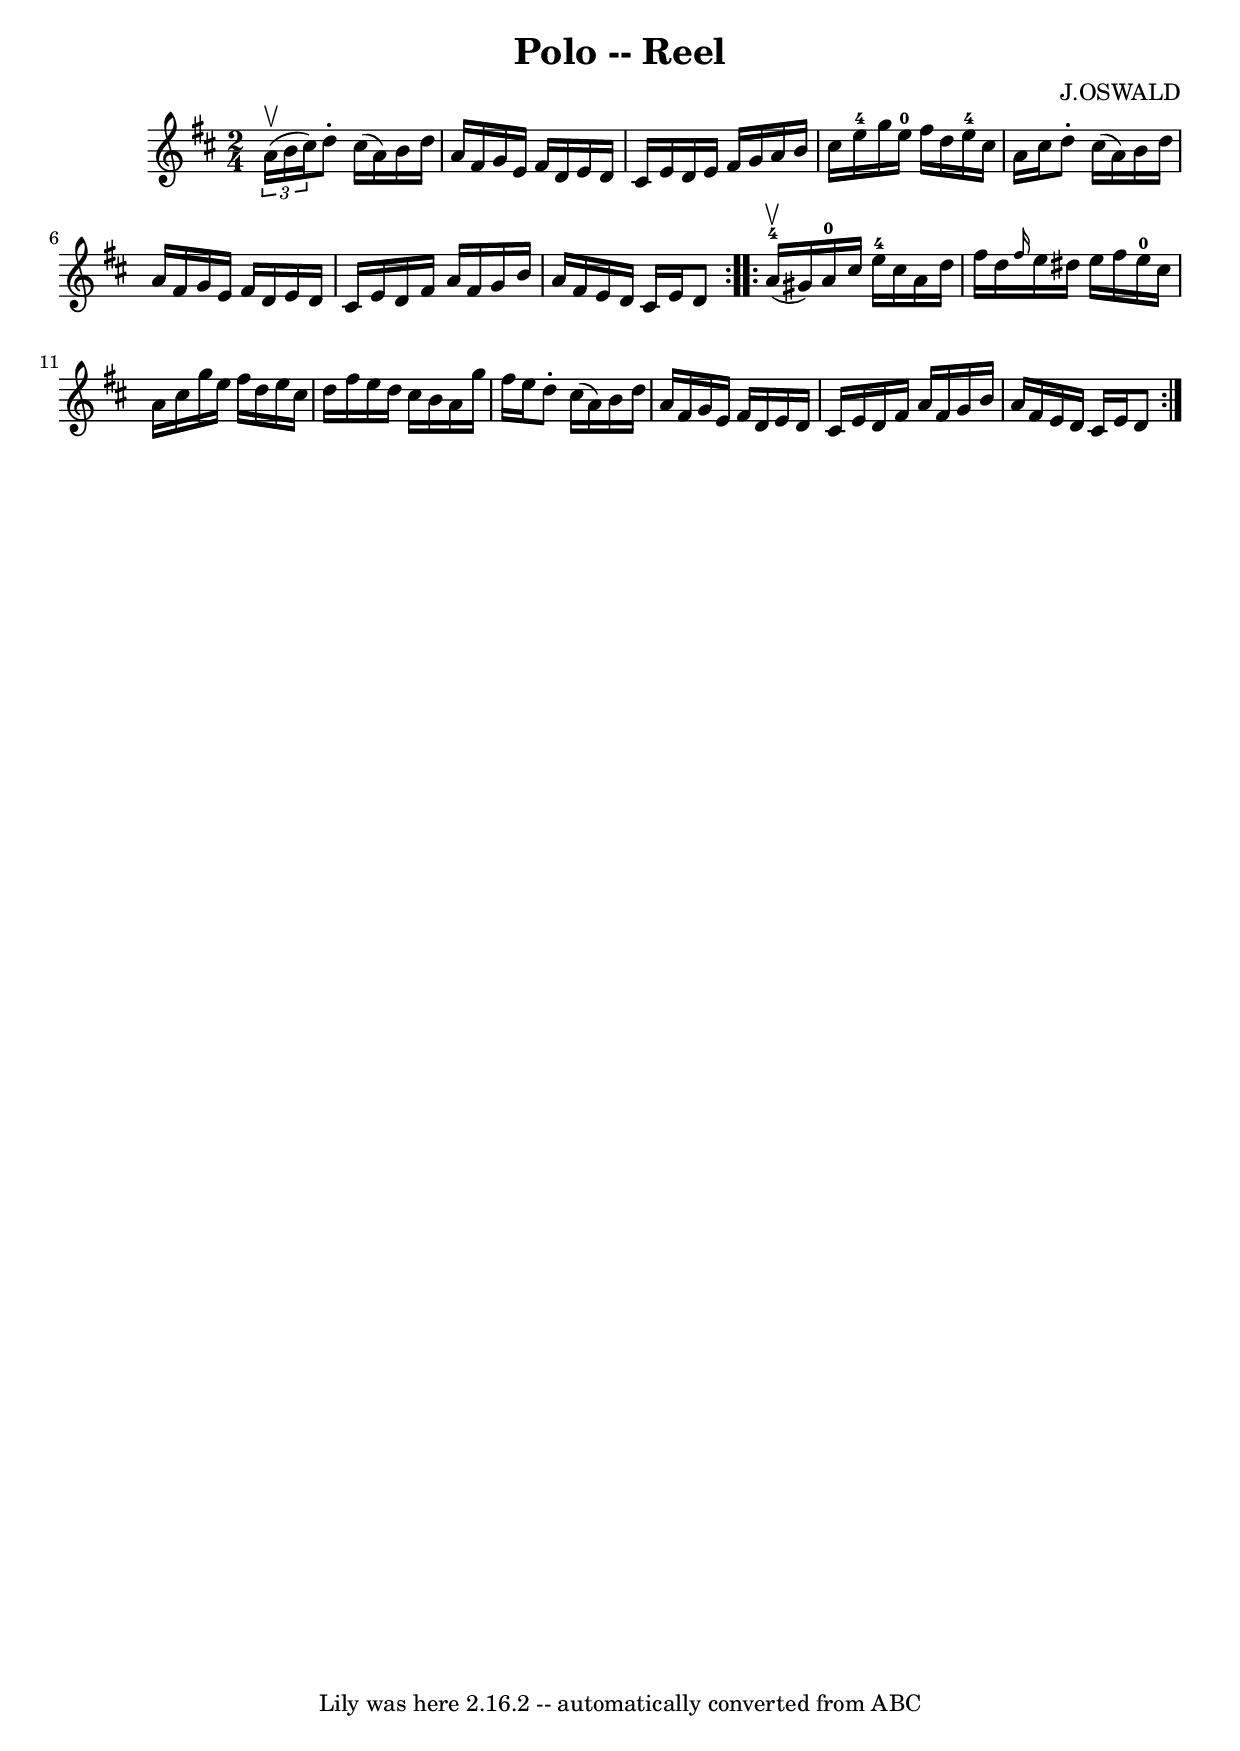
\version "2.16.2"
\include "Mammoth.ily"
\header {
  %% book = "Ryan's Mammoth Collection"
 composer = "J.OSWALD"
 crossRefNumber = "1"
 footnotes = "\\\\246"
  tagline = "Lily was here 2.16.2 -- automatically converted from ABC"
  title = "Polo -- Reel"

}
voicedefault =  {



  \repeat volta 2 {

    \time 2/4 
    \key d \major
    \times 2/3 { a'16^\upbow(b'16 cis''16)  	       }   |
 d''8-. cis''16 (a'16) b'16 d''16 a'16 fis'16    |
 g'16 e'16 fis'16 d'16 e'16 d'16 cis'16 e'16     |
 d'16 e'16 fis'16 g'16 a'16 b'16 cis''16 e''16-4   |
 g''16 e''16-0 fis''16 d''16 e''16-4 cis''16 a'16 cis''16     |
 d''8-. cis''16 (a'16) b'16 d''16 a'16 fis'16     |
 g'16 e'16 fis'16 d'16 e'16 d'16 cis'16 e'16     |
 d'16 fis'16 a'16 fis'16 g'16 b'16 a'16 fis'16     |
 e'16 d'16 cis'16 e'16    
 d'8  
  }     
  \repeat volta 2 { a'16-4^\upbow(gis'16)  |
    
 a'16-0 cis''16 e''16-4 cis''16 a'16 d''16 fis''16 d''16     |
    \grace { fis''16  
	   } e''16 dis''16 e''16 fis''16 e''16-0 cis''16 a'16 cis''16     |
 g''16 e''16 fis''16 d''16 e''16 cis''16 d''16 fis''16     |
 e''16 d''16 cis''16 b'16 a'16 g''16 fis''16 e''16     |
 d''8-. cis''16 (a'16) b'16 d''16 a'16 fis'16     |
 g'16 e'16 fis'16 d'16 e'16 d'16 cis'16 e'16     |
 d'16 fis'16 a'16 fis'16 g'16 b'16 a'16 fis'16     |
    
 e'16 d'16 cis'16 e'16 d'8  
  }   

}

\score{
  <<

    \context Staff="default"
    {
      \voicedefault 
      
    }

  >>
  \layout {
    
  }
  \midi {
  }

}
